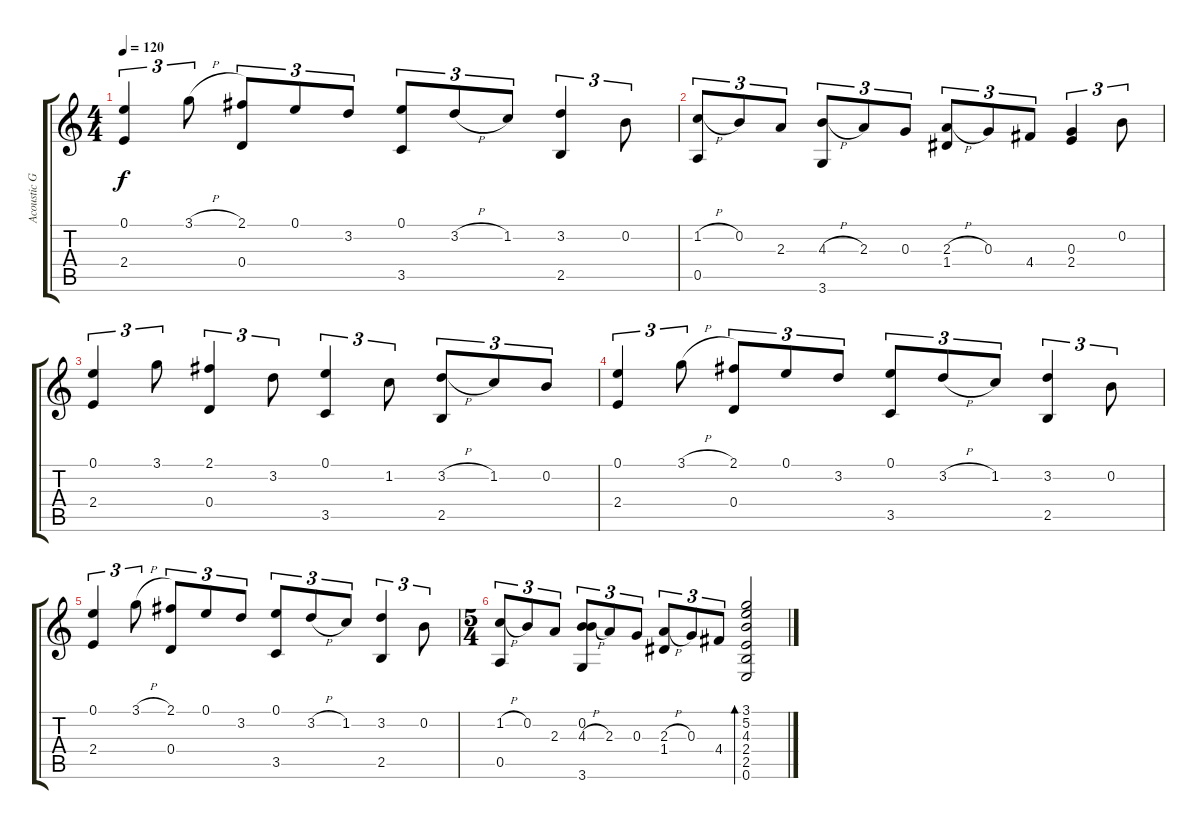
\track ("Acoustic Guitar - Nylon" "Acoustic G") {instrument acousticguitarnylon}
\staff {score tabs}
\tuning (E4 B3 G3 D3 A2 E2) {hide}
\ts (4 4)
\tempo 120
\clef g2
\ks c
(0.1 2.4).4{tu (3 2) dy f} 3.1{h}.8{tu (3 2)} (2.1 0.4).8{tu (3 2)} 0.1.8{tu (3 2)} 3.2.8{tu (3 2)} (0.1 3.5).8{tu (3 2)} 3.2{h}.8{tu (3 2)} 1.2.8{tu (3 2)} (3.2 2.5).4{tu (3 2)} 0.2.8{tu (3 2)} |
(1.2{h} 0.5).8{tu (3 2)} 0.2.8{tu (3 2)} 2.3.8{tu (3 2)} (4.3{h} 3.6).8{tu (3 2)} 2.3.8{tu (3 2)} 0.3.8{tu (3 2)} (2.3{h} 1.4).8{tu (3 2)} 0.3.8{tu (3 2)} 4.4.8{tu (3 2)} (0.3 2.4).4{tu (3 2)} 0.2.8{tu (3 2)} |
(0.1 2.4).4{tu (3 2) volume 12} 3.1.8{tu (3 2)} (2.1 0.4).4{tu (3 2)} 3.2.8{tu (3 2)} (0.1 3.5).4{tu (3 2)} 1.2.8{tu (3 2)} (3.2{h} 2.5).8{tu (3 2)} 1.2.8{tu (3 2)} 0.2.8{tu (3 2)} |
(0.1 2.4).4{tu (3 2)} 3.1{h}.8{tu (3 2)} (2.1 0.4).8{tu (3 2)} 0.1.8{tu (3 2)} 3.2.8{tu (3 2)} (0.1 3.5).8{tu (3 2)} 3.2{h}.8{tu (3 2)} 1.2.8{tu (3 2)} (3.2 2.5).4{tu (3 2)} 0.2.8{tu (3 2)} |
(0.1 2.4).4{tu (3 2)} 3.1{h}.8{tu (3 2)} (2.1 0.4).8{tu (3 2)} 0.1.8{tu (3 2)} 3.2.8{tu (3 2)} (0.1 3.5).8{tu (3 2)} 3.2{h}.8{tu (3 2)} 1.2.8{tu (3 2)} (3.2 2.5).4{tu (3 2)} 0.2.8{tu (3 2)} |
\ts (5 4)
(1.2{h} 0.5).8{tu (3 2)} 0.2.8{tu (3 2)} 2.3.8{tu (3 2)} (0.2 4.3{h} 3.6).8{tu (3 2)} 2.3.8{tu (3 2)} 0.3.8{tu (3 2)} (2.3{h} 1.4).8{tu (3 2)} 0.3.8{tu (3 2)} 4.4.8{tu (3 2)} (3.1 5.2 4.3 2.4 2.5 0.6).2{bd 240}
